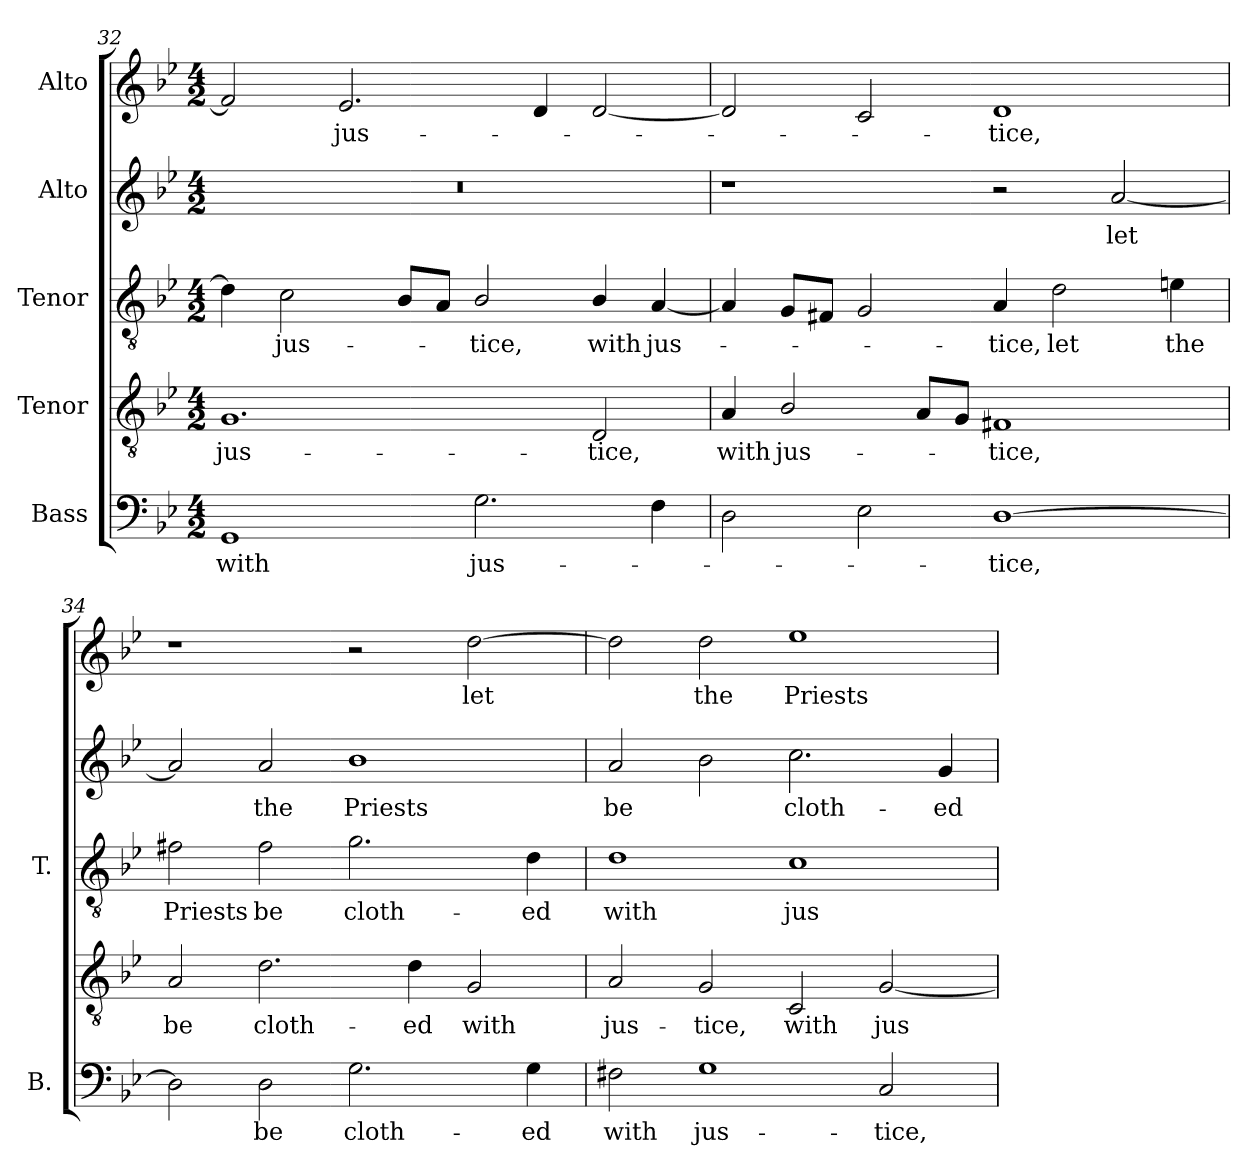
**kern	**text	**kern	**text	**kern	**text	**kern	**text	**kern	**text
*part5	*part5	*part4	*part4	*part3	*part3	*part2	*part2	*part1	*part1
*staff5	*staff5	*staff4	*staff4	*staff3	*staff3	*staff2	*staff2	*staff1	*staff1
*I"Bass	*	*I"Tenor	*	*I"Tenor	*	*I"Alto	*	*I"Alto	*
*I'B.	*	*	*	*I'T.	*	*	*	*	*
!!LO:LB:g=z
*clefF4	*	*clefGv2	*	*clefGv2	*	*clefG2	*	*clefG2	*
*	*	*ITrd7c12	*	*ITrd7c12	*	*	*	*	*
*k[b-e-]	*	*k[b-e-]	*	*k[b-e-]	*	*k[b-e-]	*	*k[b-e-]	*
*B-:	*	*B-:	*	*B-:	*	*B-:	*	*B-:	*
*M4/2	*	*M4/2	*	*M4/2	*	*M4/2	*	*M4/2	*
=32	=32	=32	=32	=32	=32	=32	=32	=32	=32
!	!LO:LY:b:color=#000000	!	!	!	!	!	!	!	!
!	!	!	!LO:LY:b:color=#000000	!	!	!LO:N:vis=1	!	!	!
1GGi	with	1.GGi	jus-	4Di\]	.	0r	.	2fi/]	.
!	!	!	!	!	!LO:LY:b:color=#000000	!	!	!	!
.	.	.	.	2Ci\	jus-	.	.	.	.
!	!	!	!	!	!	!	!	!	!LO:LY:b:color=#000000
.	.	.	.	.	.	.	.	2.e-i/	jus-
.	.	.	.	8BB-i/L	.	.	.	.	.
.	.	.	.	8AAi/J	.	.	.	.	.
!	!LO:LY:b:color=#000000	!	!	!	!	!	!	!	!
!	!	!	!	!	!LO:LY:b:color=#000000	!	!	!	!
2.Gi\	jus-	.	.	2BB-i/	-tice,	.	.	.	.
.	.	.	.	.	.	.	.	4di/	.
!	!	!	!LO:LY:b:color=#000000	!	!	!	!	!	!
!	!	!	!	!	!LO:LY:b:color=#000000	!	!	!	!
.	.	2DDi/	-tice,	4BB-i/	with	.	.	[2di/	.
!	!	!	!	!	!LO:LY:b:color=#000000	!	!	!	!
4Fi\	.	.	.	[4AAi/	jus-	.	.	.	.
=33	=33	=33	=33	=33	=33	=33	=33	=33	=33
!	!	!	!LO:LY:b:color=#000000	!	!	!	!	!	!
2Di\	.	4AAi/	with	4AAi/]	.	1r	.	2di/]	.
!	!	!	!LO:LY:b:color=#000000	!	!	!	!	!	!
.	.	2BB-i/	jus-	8GGi/L	.	.	.	.	.
.	.	.	.	8FF#Xi/J	.	.	.	.	.
2E-i\	.	.	.	2GGi/	.	.	.	2ci/	.
.	.	8AAi/L	.	.	.	.	.	.	.
.	.	8GGi/J	.	.	.	.	.	.	.
!	!LO:LY:b:color=#000000	!	!	!	!	!	!	!	!
!	!	!	!LO:LY:b:color=#000000	!	!	!	!	!	!
!	!	!	!	!	!LO:LY:b:color=#000000	!	!	!	!
!	!	!	!	!	!	!	!	!	!LO:LY:b:color=#000000
[1Di	-tice,	1FF#Xi	-tice,	4AAi/	-tice,	2r	.	1di	-tice,
!	!	!	!	!	!LO:LY:b:color=#000000	!	!	!	!
.	.	.	.	2Di\	let	.	.	.	.
!	!	!	!	!	!	!	!LO:LY:b:color=#000000	!	!
.	.	.	.	.	.	[2ai/	let	.	.
!	!	!	!	!	!LO:LY:b:color=#000000	!	!	!	!
.	.	.	.	4Eni\	the	.	.	.	.
=34	=34	=34	=34	=34	=34	=34	=34	=34	=34
!	!	!	!LO:LY:b:color=#000000	!	!	!	!	!	!
!	!	!	!	!	!LO:LY:b:color=#000000	!	!	!	!
2Di\]	.	2AAi/	be	2F#Xi\	Priests	2ai/]	.	1r	.
!	!LO:LY:b:color=#000000	!	!	!	!	!	!	!	!
!	!	!	!LO:LY:b:color=#000000	!	!	!	!	!	!
!	!	!	!	!	!LO:LY:b:color=#000000	!	!	!	!
!	!	!	!	!	!	!	!LO:LY:b:color=#000000	!	!
2Di\	be	2.Di\	cloth-	2F#i\	be	2ai/	the	.	.
!	!LO:LY:b:color=#000000	!	!	!	!	!	!	!	!
!	!	!	!	!	!LO:LY:b:color=#000000	!	!	!	!
!	!	!	!	!	!	!	!LO:LY:b:color=#000000	!	!
2.Gi\	cloth-	.	.	2.Gi\	cloth-	1b-i	Priests	2r	.
!	!	!	!LO:LY:b:color=#000000	!	!	!	!	!	!
.	.	4Di\	-ed	.	.	.	.	.	.
!	!	!	!LO:LY:b:color=#000000	!	!	!	!	!	!
!	!	!	!	!	!	!	!	!	!LO:LY:b:color=#000000
.	.	2GGi/	with	.	.	.	.	[2ddi\	let
!	!LO:LY:b:color=#000000	!	!	!	!	!	!	!	!
!	!	!	!	!	!LO:LY:b:color=#000000	!	!	!	!
4Gi\	-ed	.	.	4Di\	-ed	.	.	.	.
=35	=35	=35	=35	=35	=35	=35	=35	=35	=35
!	!LO:LY:b:color=#000000	!	!	!	!	!	!	!	!
!	!	!	!LO:LY:b:color=#000000	!	!	!	!	!	!
!	!	!	!	!	!LO:LY:b:color=#000000	!	!	!	!
!	!	!	!	!	!	!	!LO:LY:b:color=#000000	!	!
2F#Xi\	with	2AAi/	jus-	1Di	with	2ai/	be	2ddi\]	.
!	!LO:LY:b:color=#000000	!	!	!	!	!	!	!	!
!	!	!	!LO:LY:b:color=#000000	!	!	!	!	!	!
!	!	!	!	!	!	!	!	!	!LO:LY:b:color=#000000
1Gi	jus-	2GGi/	-tice,	.	.	2b-i\	.	2ddi\	the
!	!	!	!LO:LY:b:color=#000000	!	!	!	!	!	!
!	!	!	!	!	!LO:LY:b:color=#000000	!	!	!	!
!	!	!	!	!	!	!	!LO:LY:b:color=#000000	!	!
!	!	!	!	!	!	!	!	!	!LO:LY:b:color=#000000
.	.	2CCi/	with	1Ci	jus-	2.cci\	cloth-	1ee-i	Priests
!	!LO:LY:b:color=#000000	!	!	!	!	!	!	!	!
!	!	!	!LO:LY:b:color=#000000	!	!	!	!	!	!
2Ci/	-tice,	[2GGi/	jus-	.	.	.	.	.	.
!	!	!	!	!	!	!	!LO:LY:b:color=#000000	!	!
.	.	.	.	.	.	4gi/	-ed	.	.
=	=	=	=	=	=	=	=	=	=
*-	*-	*-	*-	*-	*-	*-	*-	*-	*-
